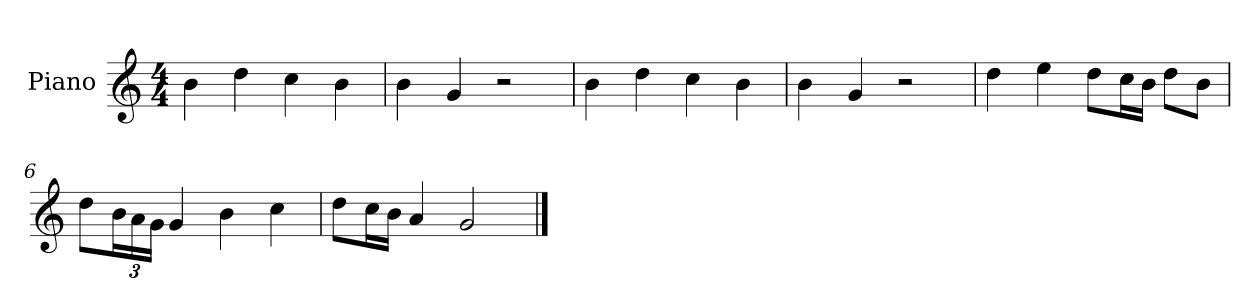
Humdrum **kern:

**kern
*part1
*staff1
*I"Piano
*I'P-no
*clefG2
*k[]
*M4/4
*MM90
=1
4b\
4dd\
4cc\
4b\
=2
4b\
4g/
2r
=3
4b\
4dd\
4cc\
4b\
=4
4b\
4g/
2r
=5
4dd\
4ee\
8dd\L
16cc\L
16b\JJ
8dd\L
8b\J
=6
8dd\L
*Xbrackettup
24b\L
24a\
24g\JJ
4g/
4b\
4cc\
=7
8dd\L
16cc\L
16b\JJ
4a/
2g/
==
*-
